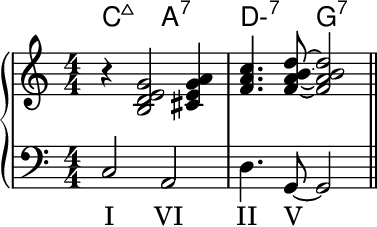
\version "2.24.4"
\language "english"
#(ly:set-option 'crop #t)
\include "include/alt.ly"
\score {
  \midi {
    \tempo 4=120
  }
  \layout {
    \context {
      \Score
      \omit BarNumber
    }
    indent = 0\mm
  }
  \new GrandStaff <<
    \chords {
      \set chordChanges = ##t % only show chords when they change
      \set noChordSymbol = ""
      \set minorChordModifier = \markup { "-" }
      \set midiMaximumVolume = #0 % prevent named chords sounding
      c2:maj7 a:7 | d:min7 g:7 |
    }
    \new Staff {
      \key c \major
      \numericTimeSignature
      \time 4/4
      \clef treble {
        \relative {
          \skip \f % spacer to set voice volume
          r4 <b d e g>2 <cs e g a>4 |
          <f a c>4. <f~ a~ b~ d~>8 <f a b d>2
          \bar "||"
        }
      }
    }
    \new Staff {
      \clef bass {
        \relative {
          \skip \f % spacer to set voice volume
          c2 a | d4. g,8~ g2
          \bar "||"
        }
        \addlyrics {
          I VI II V
        }
      }
    }
  >>
}
